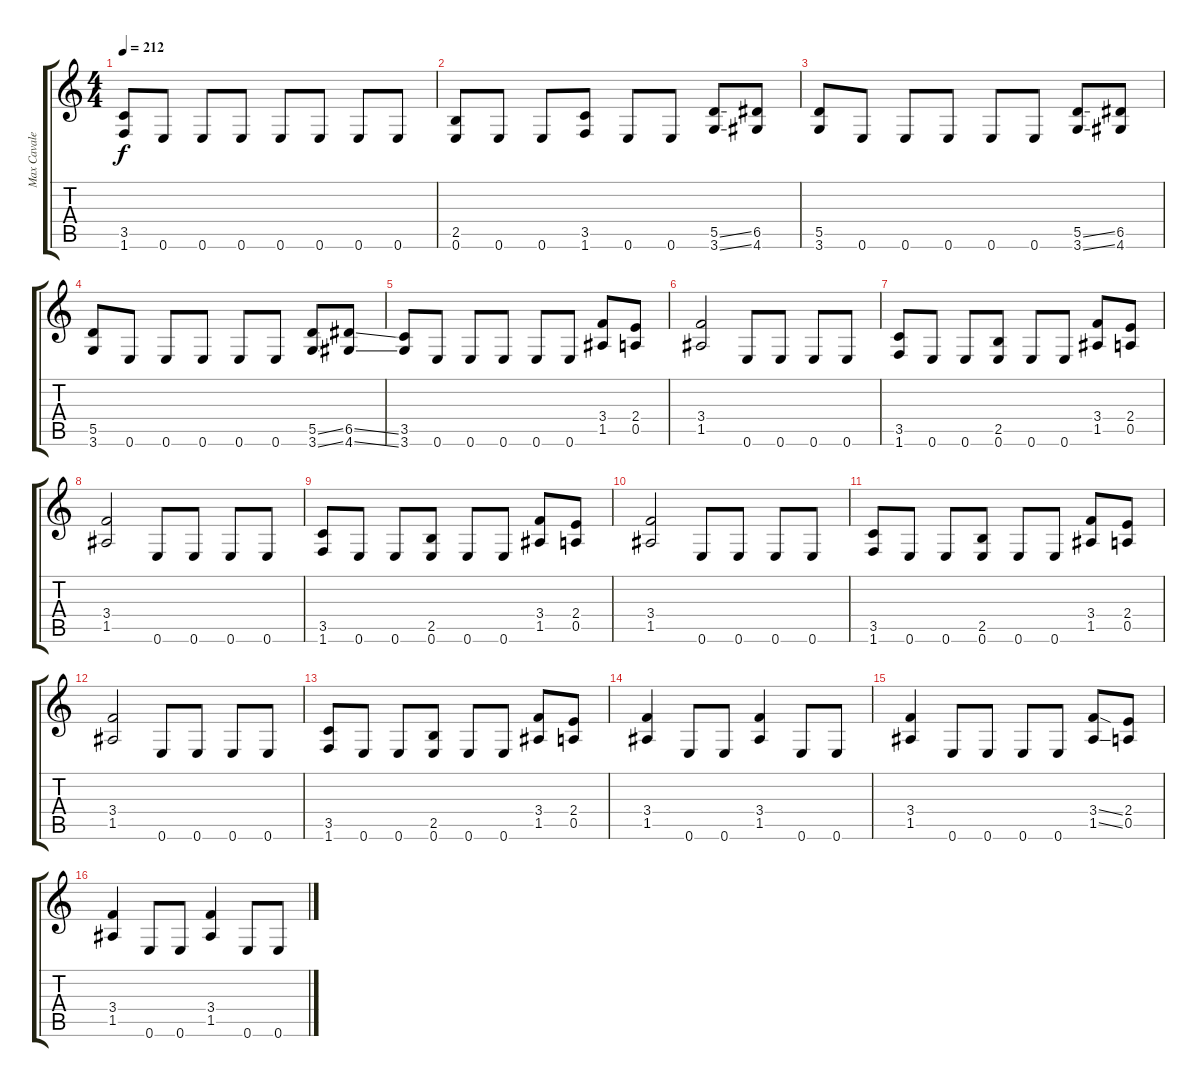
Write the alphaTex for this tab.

\track ("Max Cavalera" "Max Cavale") {instrument distortionguitar}
\staff {score tabs}
\tuning (E4 B3 G3 D3 A2 E2) {hide}
\ts (4 4)
\tempo 212
\clef g2
\ks c
(3.5 1.6).8{dy f} 0.6.8 0.6.8 0.6.8 0.6.8 0.6.8 0.6.8 0.6.8 |
(2.5 0.6).8 0.6.8 0.6.8 (3.5 1.6).8 0.6.8 0.6.8 (5.5{ss} 3.6{ss}).8 (6.5 4.6).8 |
(5.5 3.6).8 0.6.8 0.6.8 0.6.8 0.6.8 0.6.8 (5.5{ss} 3.6{ss}).8 (6.5 4.6).8 |
(5.5 3.6).8 0.6.8 0.6.8 0.6.8 0.6.8 0.6.8 (5.5{ss} 3.6{ss}).8 (6.5{ss} 4.6{ss}).8 |
(3.5 3.6).8 0.6.8 0.6.8 0.6.8 0.6.8 0.6.8 (3.4 1.5).8 (2.4 0.5).8 |
(3.4 1.5).2 0.6.8 0.6.8 0.6.8 0.6.8 |
(3.5 1.6).8 0.6.8 0.6.8 (2.5 0.6).8 0.6.8 0.6.8 (3.4 1.5).8 (2.4 0.5).8 |
(3.4 1.5).2 0.6.8 0.6.8 0.6.8 0.6.8 |
(3.5 1.6).8 0.6.8 0.6.8 (2.5 0.6).8 0.6.8 0.6.8 (3.4 1.5).8 (2.4 0.5).8 |
(3.4 1.5).2 0.6.8 0.6.8 0.6.8 0.6.8 |
(3.5 1.6).8 0.6.8 0.6.8 (2.5 0.6).8 0.6.8 0.6.8 (3.4 1.5).8 (2.4 0.5).8 |
(3.4 1.5).2 0.6.8 0.6.8 0.6.8 0.6.8 |
(3.5 1.6).8 0.6.8 0.6.8 (2.5 0.6).8 0.6.8 0.6.8 (3.4 1.5).8 (2.4 0.5).8 |
(3.4 1.5).4 0.6.8 0.6.8 (3.4 1.5).4 0.6.8 0.6.8 |
(3.4 1.5).4 0.6.8 0.6.8 0.6.8 0.6.8 (3.4{ss} 1.5{ss}).8 (2.4 0.5).8 |
(3.4 1.5).4 0.6.8 0.6.8 (3.4 1.5).4 0.6.8 0.6.8
